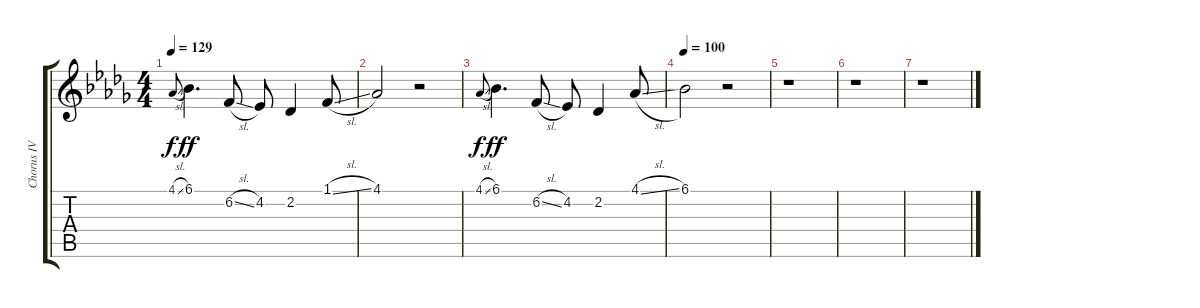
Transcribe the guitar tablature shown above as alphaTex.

\track ("Chorus IV" "Chorus IV") {instrument voiceoohs}
\staff {score tabs}
\tuning (E4 B3 G3 D3 A2 E2) {hide}
\ts (4 4)
\tempo 129
\clef g2
\ks db
4.1{sl}.8{gr onbeat dy f} 6.1.4{d dy ff} 6.2{sl}.8 4.2.8 2.2.4 1.1{sl}.8 |
4.1.2 r.2 |
4.1{sl}.8{gr onbeat dy f} 6.1.4{d dy ff} 6.2{sl}.8 4.2.8 2.2.4 4.1{sl}.8 |
\tempo 100
6.1.2 r.2 |
r.1 |
r.1 |
r.1
